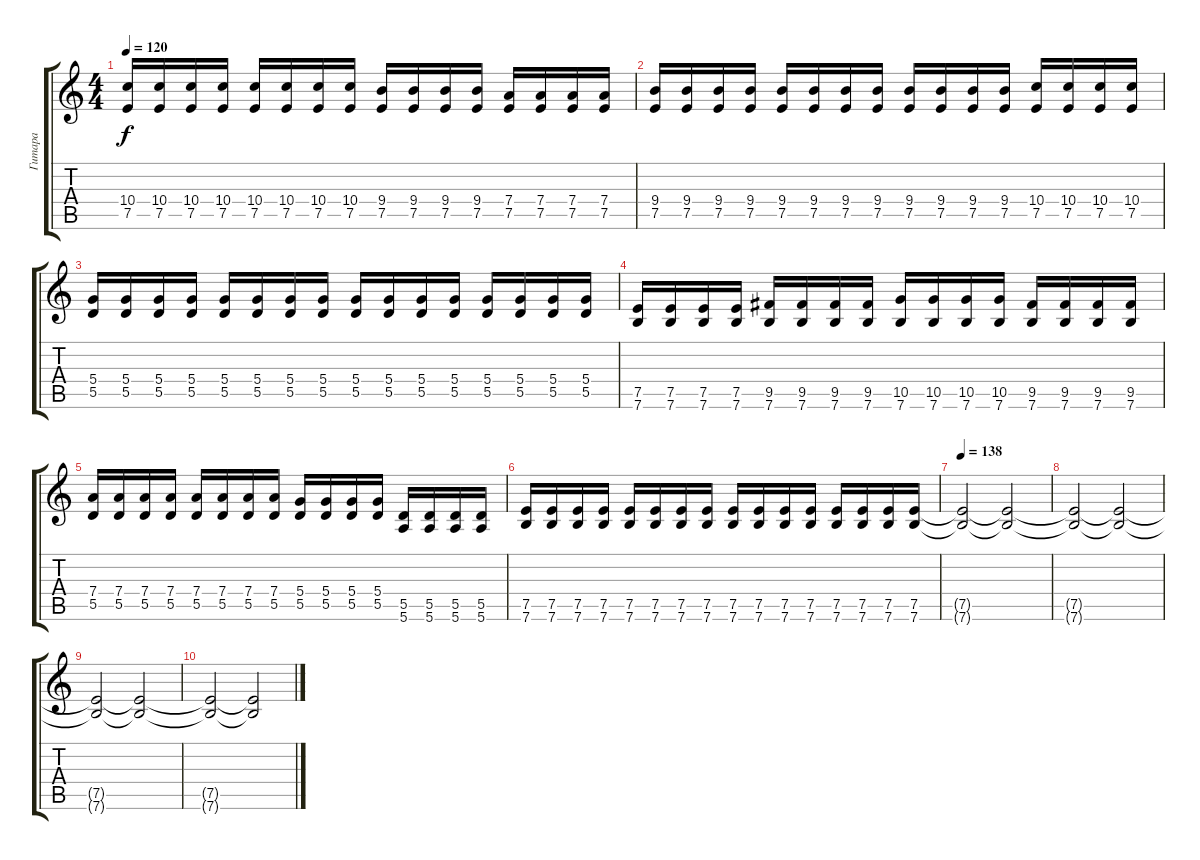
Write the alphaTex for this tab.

\track ("Гитара" "Гитара") {instrument distortionguitar}
\staff {score tabs}
\tuning (E4 B3 G3 D3 A2 E2) {hide}
\ts (4 4)
\tempo 120
\clef g2
\ks c
(10.4 7.5).16{dy f} (10.4 7.5).16 (10.4 7.5).16 (10.4 7.5).16 (10.4 7.5).16 (10.4 7.5).16 (10.4 7.5).16 (10.4 7.5).16 (9.4 7.5).16 (9.4 7.5).16 (9.4 7.5).16 (9.4 7.5).16 (7.4 7.5).16 (7.4 7.5).16 (7.4 7.5).16 (7.4 7.5).16 |
(9.4 7.5).16 (9.4 7.5).16 (9.4 7.5).16 (9.4 7.5).16 (9.4 7.5).16 (9.4 7.5).16 (9.4 7.5).16 (9.4 7.5).16 (9.4 7.5).16 (9.4 7.5).16 (9.4 7.5).16 (9.4 7.5).16 (10.4 7.5).16 (10.4 7.5).16 (10.4 7.5).16 (10.4 7.5).16 |
(5.4 5.5).16 (5.4 5.5).16 (5.4 5.5).16 (5.4 5.5).16 (5.4 5.5).16 (5.4 5.5).16 (5.4 5.5).16 (5.4 5.5).16 (5.4 5.5).16 (5.4 5.5).16 (5.4 5.5).16 (5.4 5.5).16 (5.4 5.5).16 (5.4 5.5).16 (5.4 5.5).16 (5.4 5.5).16 |
(7.5 7.6).16 (7.5 7.6).16 (7.5 7.6).16 (7.5 7.6).16 (9.5 7.6).16 (9.5 7.6).16 (9.5 7.6).16 (9.5 7.6).16 (10.5 7.6).16 (10.5 7.6).16 (10.5 7.6).16 (10.5 7.6).16 (9.5 7.6).16 (9.5 7.6).16 (9.5 7.6).16 (9.5 7.6).16 |
(7.4 5.5).16 (7.4 5.5).16 (7.4 5.5).16 (7.4 5.5).16 (7.4 5.5).16 (7.4 5.5).16 (7.4 5.5).16 (7.4 5.5).16 (5.4 5.5).16 (5.4 5.5).16 (5.4 5.5).16 (5.4 5.5).16 (5.5 5.6).16 (5.5 5.6).16 (5.5 5.6).16 (5.5 5.6).16 |
(7.5 7.6).16 (7.5 7.6).16 (7.5 7.6).16 (7.5 7.6).16 (7.5 7.6).16 (7.5 7.6).16 (7.5 7.6).16 (7.5 7.6).16 (7.5 7.6).16 (7.5 7.6).16 (7.5 7.6).16 (7.5 7.6).16 (7.5 7.6).16 (7.5 7.6).16 (7.5 7.6).16 (7.5 7.6).16 |
\tempo 138
(7.5{t} 7.6{t}).2{volume 11} (7.5{t} 7.6{t}).2{volume 10} |
(7.5{t} 7.6{t}).2{volume 9} (7.5{t} 7.6{t}).2{volume 8} |
(7.5{t} 7.6{t}).2{volume 7} (7.5{t} 7.6{t}).2{volume 6} |
(7.5{t} 7.6{t}).2{volume 5} (7.5{t} 7.6{t}).2{volume 4}
